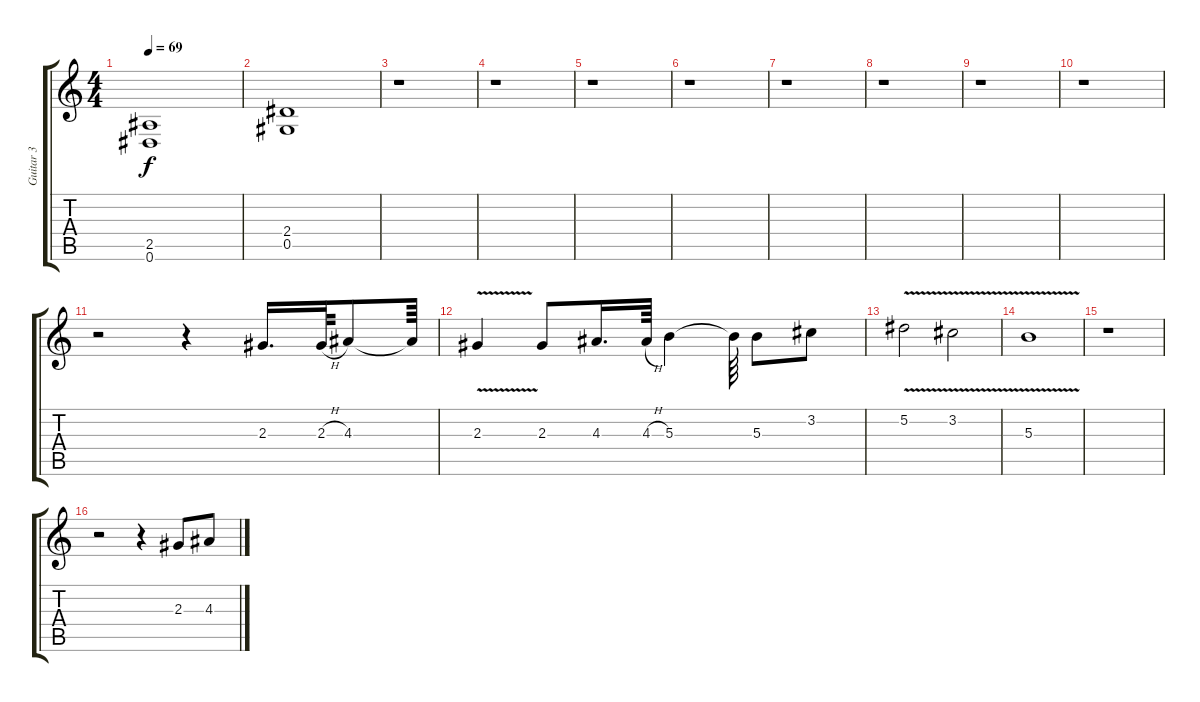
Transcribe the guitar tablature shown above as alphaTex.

\track ("Guitar 3" "Guitar 3") {instrument distortionguitar}
\staff {score tabs}
\tuning (Eb4 Bb3 Gb3 Db3 Ab2 Eb2) {hide}
\ts (4 4)
\tempo 69
\clef g2
\ks c
(2.5 0.6).1{dy f} |
(2.4 0.5).1 |
r.1 |
r.1 |
r.1 |
r.1 |
r.1 |
r.1 |
r.1 |
r.1 |
r.2 r.4 2.3.16{d} 2.3{h}.64 4.3.8 4.3{t}.64 |
2.3{v}.4 2.3.8 4.3.16{d} 4.3{h}.64 5.3.4 5.3{t}.64 5.3.8 3.2.8 |
5.2{v}.2 3.2{v}.2 |
5.3{v}.1 |
r.1 |
r.2 r.4 2.3.8 4.3.8
